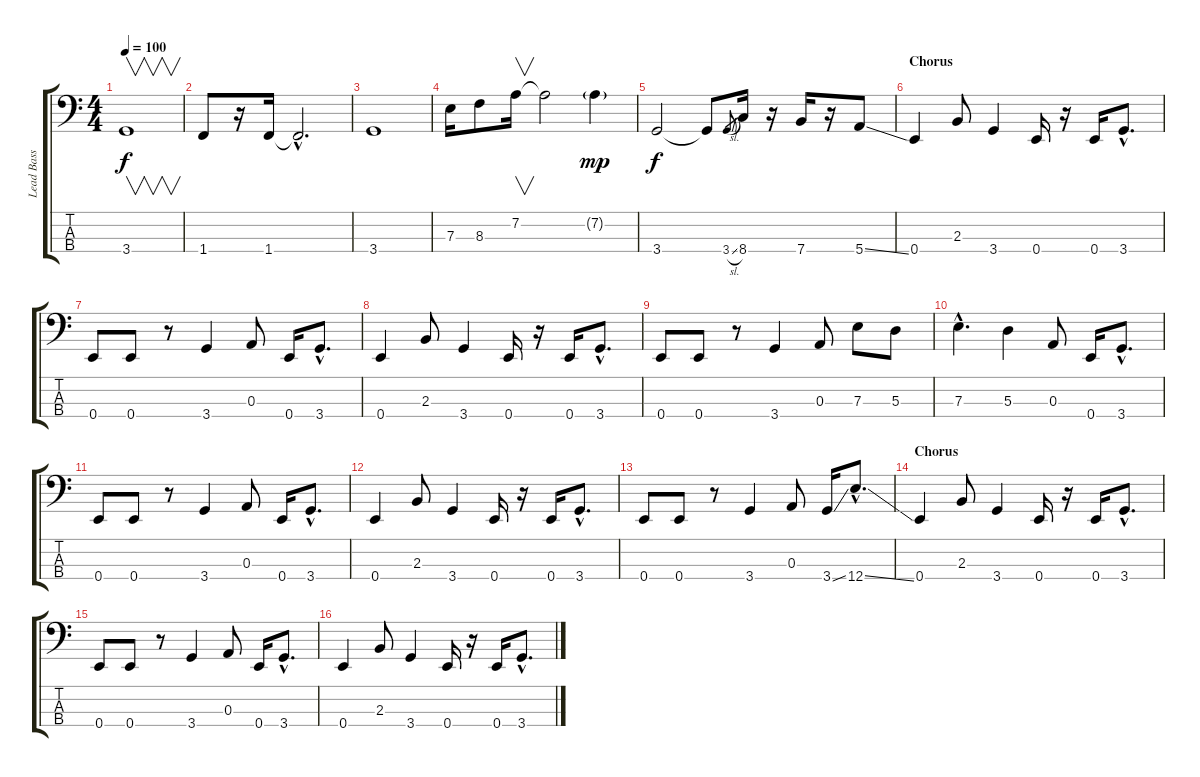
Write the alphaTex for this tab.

\track ("Lead Bass" "Lead Bass") {instrument electricbassfinger}
\staff {score tabs}
\tuning (G2 D2 A1 E1) {hide}
\ts (4 4)
\tempo 100
\clef f4
\ks c
3.4.1{v dy f} |
1.4.8 r.16 1.4.16 1.4{hac t}.2{d} |
3.4.1 |
7.3.16 8.3.8 7.2.16{v} 7.2{t}.2 7.2{g}.4{dy mp} |
3.4.2{dy f} 3.4{t}.8 3.4{sl}.8{gr} 8.4.16 r.16 7.4.16 r.16 5.4{ss}.8 |
\section ("" "Chorus")
0.4.4 2.3.8 3.4.4 0.4.16 r.16 0.4.16 3.4{hac}.8{d} |
0.4.8 0.4.8 r.8 3.4.4 0.3.8 0.4.16 3.4{hac}.8{d} |
0.4.4 2.3.8 3.4.4 0.4.16 r.16 0.4.16 3.4{hac}.8{d} |
0.4.8 0.4.8 r.8 3.4.4 0.3.8 7.3.8 5.3.8 |
7.3{hac}.4{d} 5.3.4 0.3.8 0.4.16 3.4{hac}.8{d} |
0.4.8 0.4.8 r.8 3.4.4 0.3.8 0.4.16 3.4{hac}.8{d} |
0.4.4 2.3.8 3.4.4 0.4.16 r.16 0.4.16 3.4{hac}.8{d} |
0.4.8 0.4.8 r.8 3.4.4 0.3.8 3.4{ss}.16 12.4{ss hac}.8{d} |
\section ("" "Chorus")
0.4.4 2.3.8 3.4.4 0.4.16 r.16 0.4.16 3.4{hac}.8{d} |
0.4.8 0.4.8 r.8 3.4.4 0.3.8 0.4.16 3.4{hac}.8{d} |
0.4.4 2.3.8 3.4.4 0.4.16 r.16 0.4.16 3.4{hac}.8{d}
